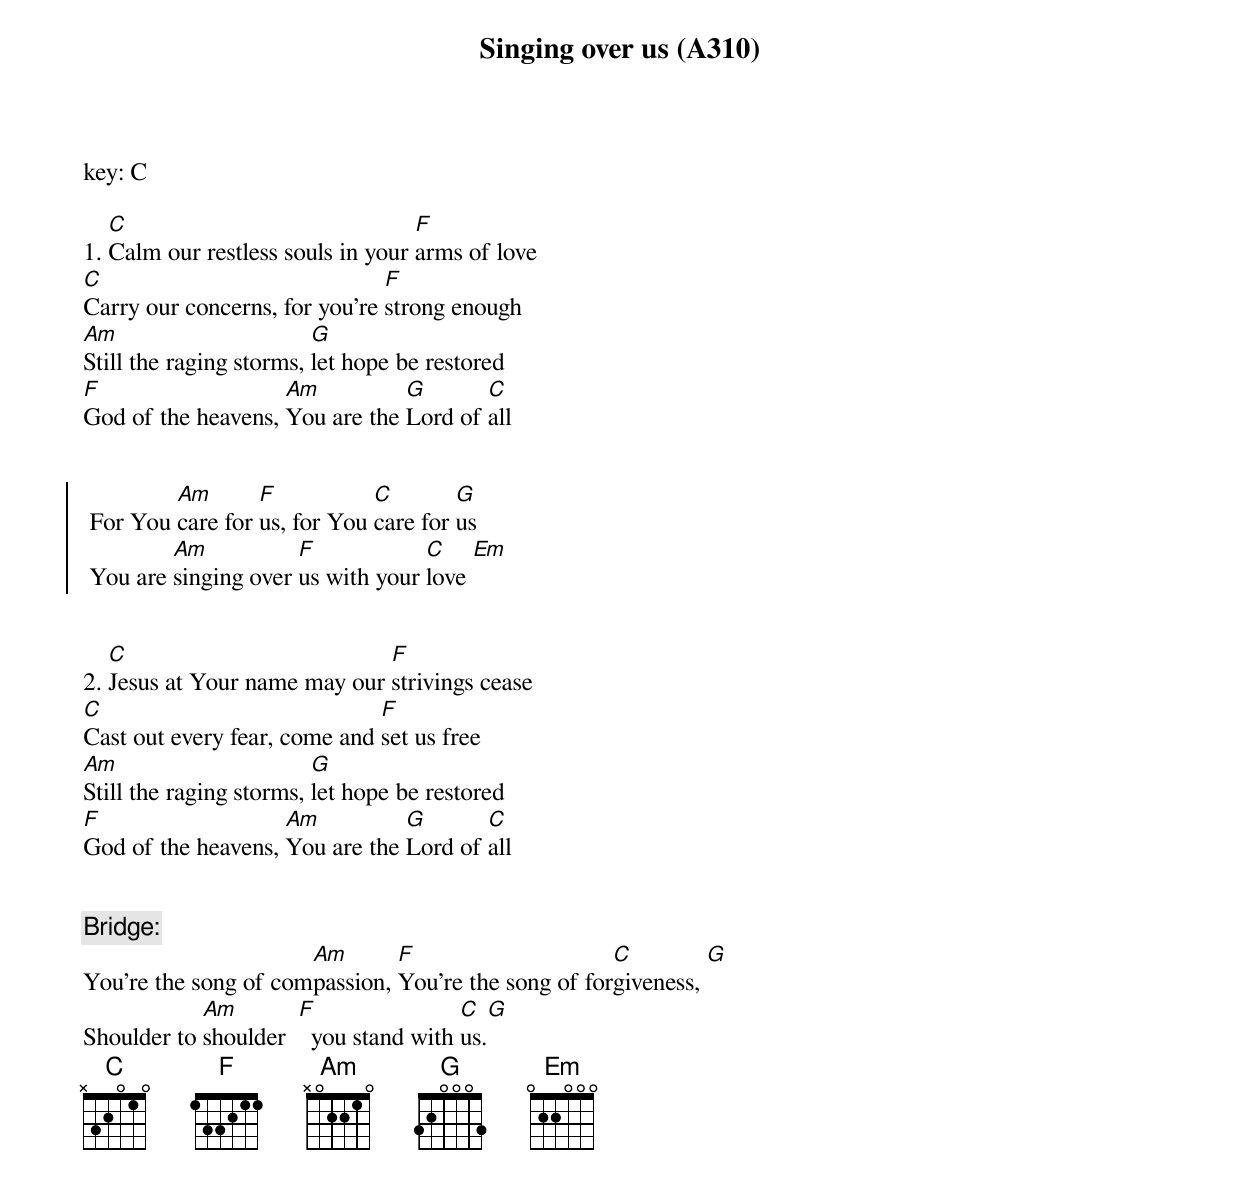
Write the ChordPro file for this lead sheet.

{title: Singing over us (A310)}
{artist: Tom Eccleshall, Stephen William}
key: C

1. [C]Calm our restless souls in your [F]arms of love
[C]Carry our concerns, for you’re [F]strong enough
[Am]Still the raging storms, [G]let hope be restored
[F]God of the heavens, [Am]You are the [G]Lord of [C]all


{soc}
 For You [Am]care for [F]us, for You [C]care for [G]us
 You are [Am]singing over [F]us with your [C]love [Em]
 {eoc}


2. [C]Jesus at Your name may our [F]strivings cease
[C]Cast out every fear, come and [F]set us free
[Am]Still the raging storms, [G]let hope be restored
[F]God of the heavens, [Am]You are the [G]Lord of [C]all


{comment: Bridge:}
You’re the song of com[Am]passion, [F]You’re the song of for[C]giveness, [G]
Shoulder to [Am]shoulder  [F]  you stand with [C]us.[G]
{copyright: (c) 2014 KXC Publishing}
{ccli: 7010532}
